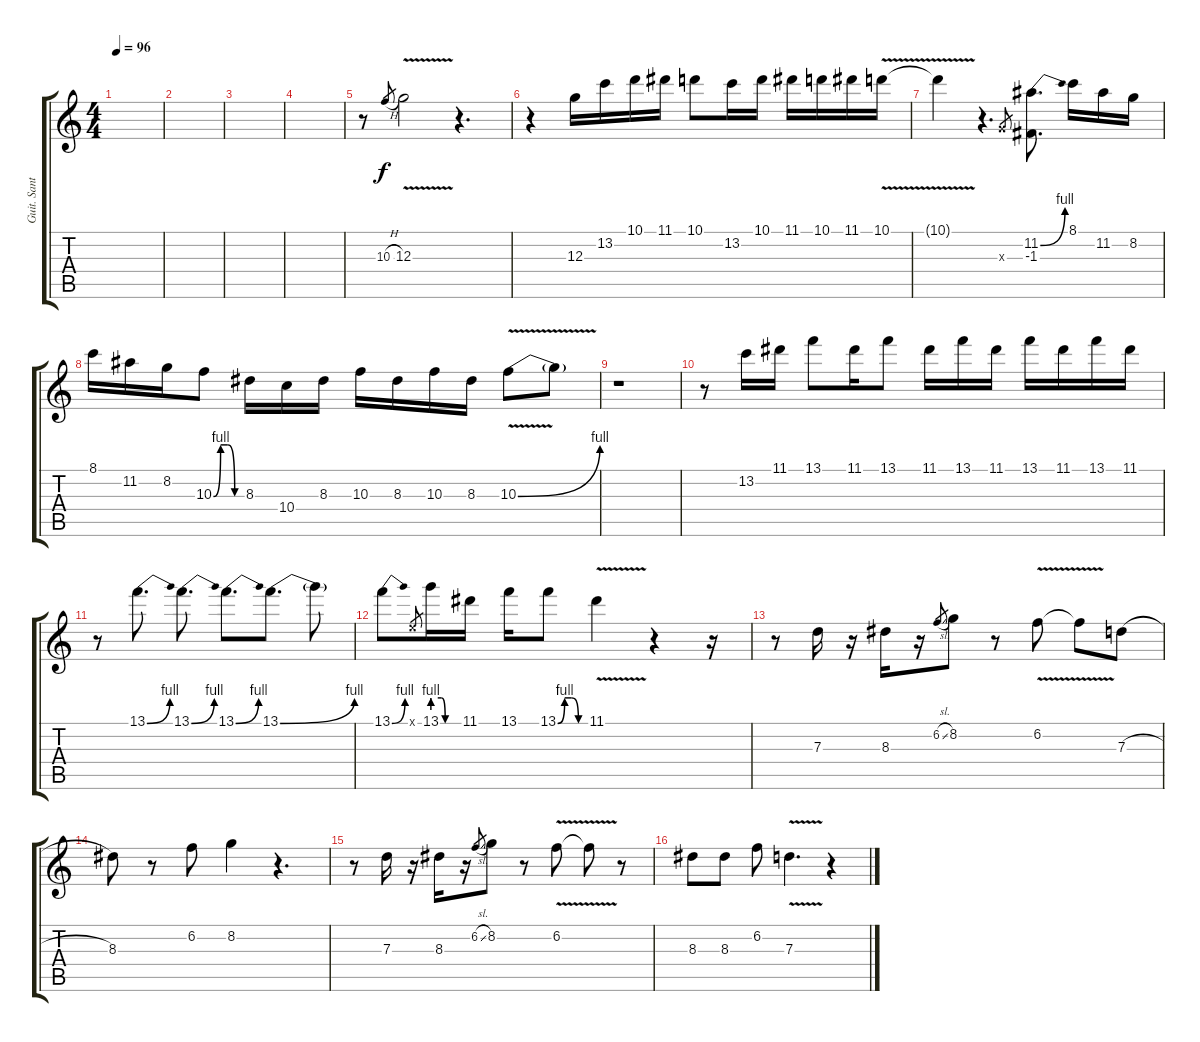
\track ("Guit. Santana" "Guit. Sant") {instrument distortionguitar}
\staff {score tabs}
\tuning (E4 B3 G3 D3 A2 E2) {hide}
\ts (4 4)
\tempo 96
\clef g2
\ks c
|
|
|
|
r.8 10.3{h}.8{gr} 12.3{v}.2 r.4{d} |
r.4 12.3.16 13.2.16 10.1.16 11.1.16 10.1.8 13.2.16 10.1.16 11.1.16 10.1.16 11.1.16 10.1{v}.16 |
10.1{t}.4 r.4{d} 0.3{x}.8{gr} (11.2{be (bend 0 0 60 4)} -1.3).8{d} 8.1.16 11.2.16 8.2.16 |
8.1.16 11.2.16 8.2.16 10.3{be (custom 0 0 15 4 30 4 45 0 60 0)}.8 8.3.16 10.4.16 8.3.16 10.3.16 8.3.16 10.3.16 8.3.16 10.3{be (bend 0 0 60 4) v}.8 10.3{t}.8 |
r.1 |
r.8 13.2.16 11.1.16 13.1.8 11.1.16 13.1.8 11.1.16 13.1.16 11.1.16 13.1.16 11.1.16 13.1.16 11.1.16 |
r.8 13.1{be (bend 0 0 60 4)}.8{d} 13.1{be (bend 0 0 60 4)}.8{d} 13.1{be (bend 0 0 60 4)}.8{d} 13.1{be (bend 0 0 60 4)}.8{d} 13.1{t}.8 |
13.1{be (bend 0 0 60 4)}.8 0.1{x}.8{gr} 13.1{be (custom 0 4 20 4 29 0 40 0 60 0)}.16 11.1.16 13.1.16 13.1{be (custom 0 0 15 4 30 4 45 0 60 0)}.8 11.1{v}.4 r.4 r.16 |
r.8 7.3.16 r.16 8.3.16 r.16 6.2{sl}.8{gr} 8.2.8 r.8 6.2{v}.8 6.2{t}.8 7.3{h}.8 |
8.3.8 r.8 6.2.8 8.2.4 r.4{d} |
r.8 7.3.16 r.16 8.3.16 r.16 6.2{sl}.8{gr} 8.2.8 r.8 6.2{v}.8 6.2{t}.8 r.8 |
8.3.8 8.3.8 6.2.8 7.3{v}.4{d} r.4
